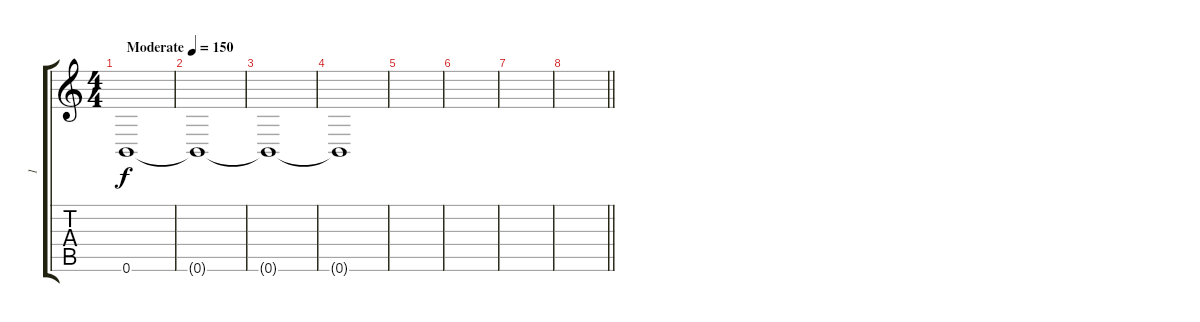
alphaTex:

\track ("1" "1") {instrument distortionguitar}
\staff {score tabs}
\tuning (B3 Gb3 D3 A2 E2 B1) {hide}
\ts (4 4)
\tempo (150 "Moderate")
\clef g2
\ks c
0.6.1{dy f volume 7 instrument distortionguitar} |
0.6{t}.1 |
0.6{t}.1 |
0.6{t}.1 |
|
|
|
\barLineRight lightlight
